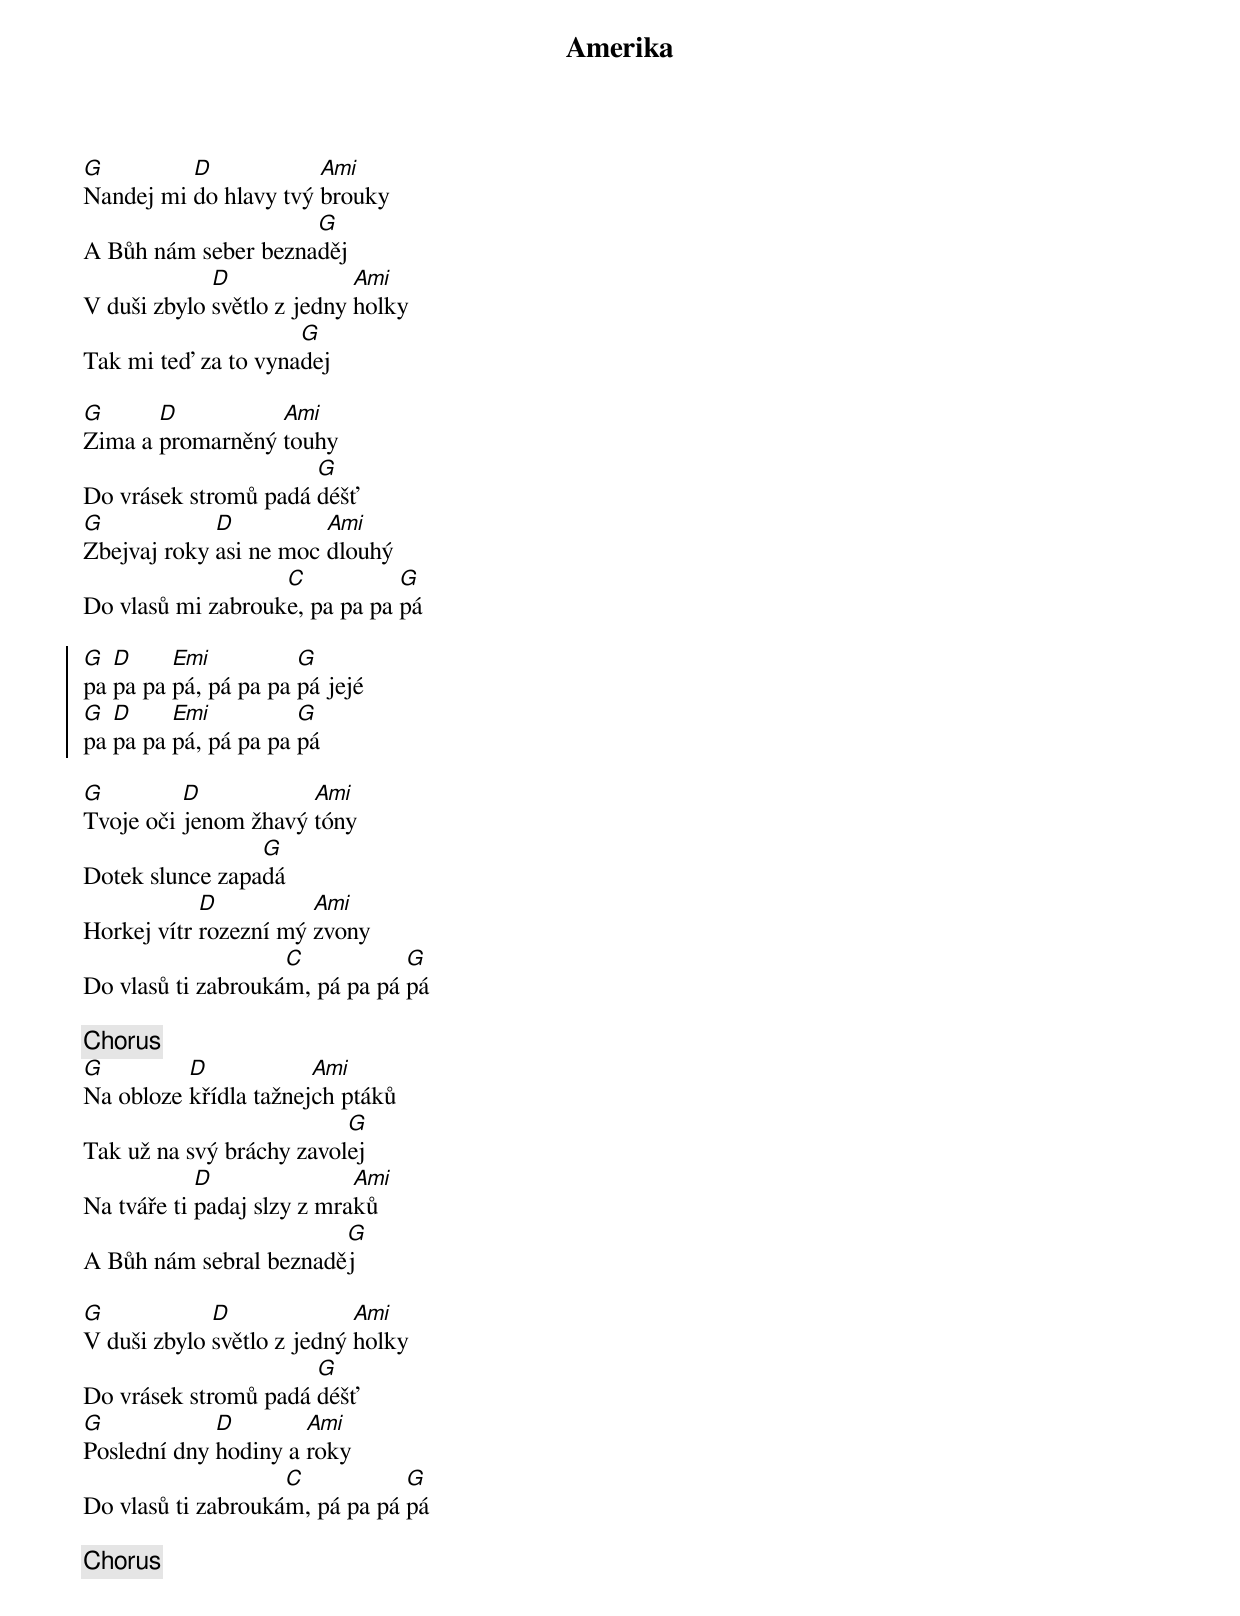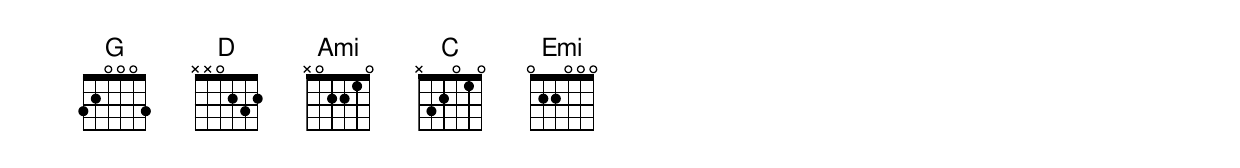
{title: Amerika}
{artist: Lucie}
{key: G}
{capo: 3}
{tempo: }
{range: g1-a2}
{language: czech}
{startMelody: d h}
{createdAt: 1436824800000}
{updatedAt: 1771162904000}
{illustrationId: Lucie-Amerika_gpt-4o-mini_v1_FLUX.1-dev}
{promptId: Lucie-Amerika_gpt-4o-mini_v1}

{start_of_verse}
[G]Nandej mi [D]do hlavy tvý [Ami]brouky
A Bůh nám seber bezna[G]děj
V duši zbylo [D]světlo z jedny [Ami]holky
Tak mi teď za to vyna[G]dej
{end_of_verse}

{start_of_verse}
[G]Zima a [D]promarněný [Ami]touhy
Do vrásek stromů padá [G]déšť
[G]Zbejvaj roky [D]asi ne moc [Ami]dlouhý
Do vlasů mi zabrouk[C]e, pa pa pa [G]pá
{end_of_verse}

{start_of_chorus}
[G]pa [D]pa pa [Emi]pá, pá pa pa [G]pá jejé
[G]pa [D]pa pa [Emi]pá, pá pa pa [G]pá
{end_of_chorus}

{start_of_verse}
[G]Tvoje oči [D]jenom žhavý [Ami]tóny
Dotek slunce zapa[G]dá
Horkej vítr [D]rozezní mý [Ami]zvony
Do vlasů ti zabrouká[C]m, pá pa pá [G]pá
{end_of_verse}

{chorus}
{start_of_verse}
[G]Na obloze [D]křídla tažnej[Ami]ch ptáků
Tak už na svý bráchy zavol[G]ej
Na tváře ti [D]padaj slzy z mra[Ami]ků
A Bůh nám sebral beznadě[G]j
{end_of_verse}

{start_of_verse}
[G]V duši zbylo [D]světlo z jedný [Ami]holky
Do vrásek stromů padá [G]déšť
[G]Poslední dny [D]hodiny a [Ami]roky
Do vlasů ti zabrouká[C]m, pá pa pá [G]pá
{end_of_verse}

{chorus}
